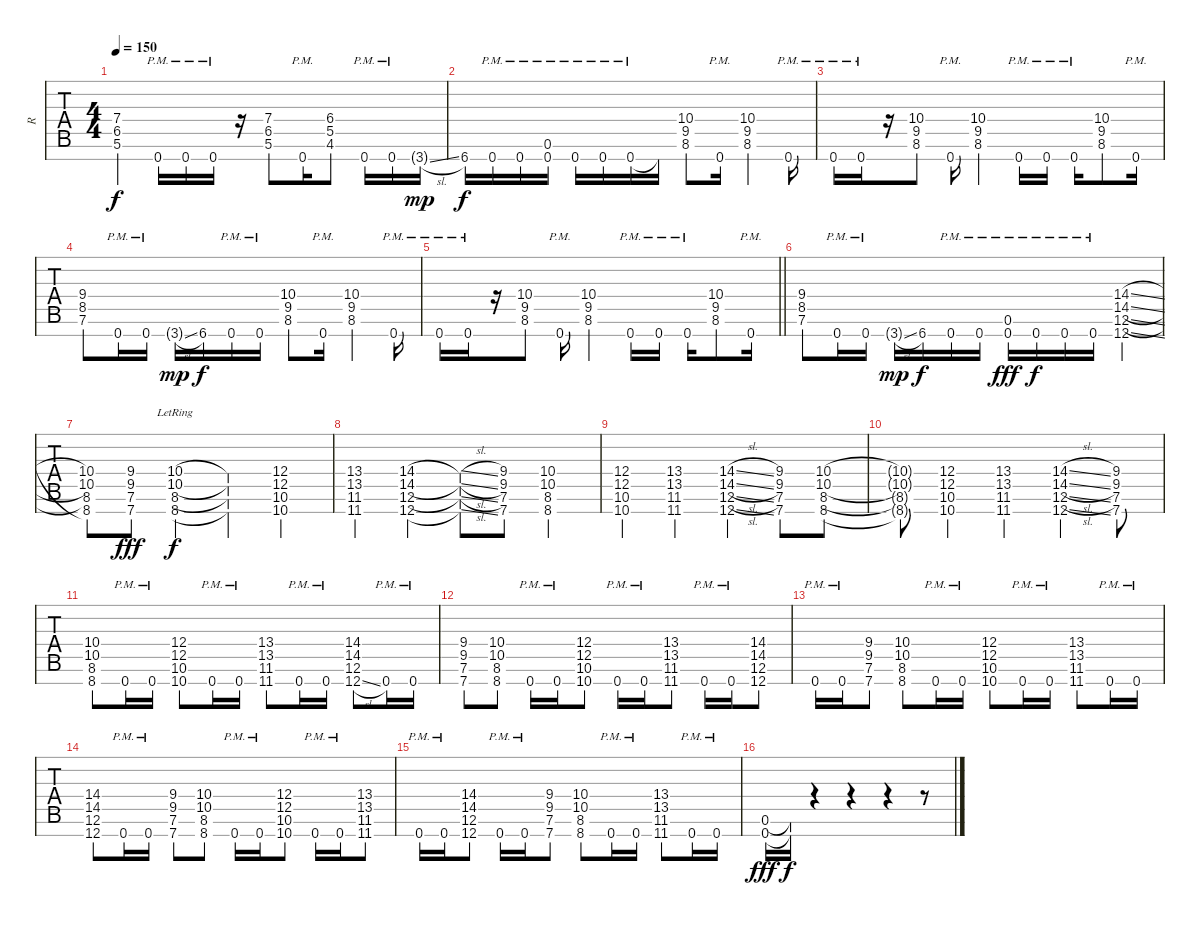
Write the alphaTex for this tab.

\track ("R" "R") {instrument distortionguitar}
\staff {tabs}
\tuning (E4 B3 G3 D3 A2 E2 A1) {hide}
\ts (4 4)
\tempo 150
\clef f4
\ks c
(7.4 6.5 5.6).4{dy f} 0.7{pm}.16 0.7{pm}.16 0.7{pm}.16 r.16 (7.4 6.5 5.6).8 0.7{pm}.16 (6.4 5.5 4.6).8 0.7{pm}.16 0.7{pm}.16 3.7{sl g}.16{dy mp} |
6.7.16{dy f} 0.7{pm}.16 0.7{pm}.16 (0.6{pm} 0.7{pm}).16 0.7{pm}.16 0.7{pm}.16 0.7{pm}.16 0.7{t}.16 (10.4 9.5 8.6).8 0.7{pm}.16 (10.4 9.5 8.6).4 0.7{pm}.16 |
0.7{pm}.16 0.7{pm}.16 r.16 (10.4 9.5 8.6).8 0.7{pm}.16 (10.4 9.5 8.6).4 0.7{pm}.16 0.7{pm}.16 0.7{pm}.16 (10.4 9.5 8.6).8 0.7{pm}.16 |
(9.4 8.5 7.6).8 0.7{pm}.16 0.7{pm}.16 3.7{sl g}.16{dy mp} 6.7.16{dy f} 0.7{pm}.16 0.7{pm}.16 (10.4 9.5 8.6).8 0.7{pm}.16 (10.4 9.5 8.6).4 0.7{pm}.16 |
\barLineRight lightlight
0.7{pm}.16 0.7{pm}.16 r.16 (10.4 9.5 8.6).8 0.7{pm}.16 (10.4 9.5 8.6).4 0.7{pm}.16 0.7{pm}.16 0.7{pm}.16 (10.4 9.5 8.6).8 0.7{pm}.16 |
\section ("" "")
(9.4 8.5 7.6).8 0.7{pm}.16 0.7{pm}.16 3.7{sl g}.16{dy mp} 6.7.16{dy f} 0.7{pm}.16 0.7{pm}.16 (0.6{hac pm} 0.7{hac pm}).16{dy fff} 0.7{pm}.16{dy f} 0.7{pm}.16 0.7{pm}.16 (14.4{sl} 14.5{sl} 12.6{sl} 12.7{sl}).4 |
(10.4 10.5 8.6 8.7).8 (9.4{hac} 9.5{hac} 7.6{hac} 7.7{hac}).8{dy fff} (10.4{lr} 10.5{lr} 8.6{lr} 8.7{lr}).4{dy f} (10.4{t} 10.5{t} 8.6{t} 8.7{t}).4 (12.4 12.5 10.6 10.7).4 |
(13.4 13.5 11.6 11.7).4 (14.4 14.5 12.6 12.7).4 (14.4{sl t} 14.5{sl t} 12.6{sl t} 12.7{sl t}).8 (9.4 9.5 7.6 7.7).8 (10.4 10.5 8.6 8.7).4 |
(12.4 12.5 10.6 10.7).4 (13.4 13.5 11.6 11.7).4 (14.4{sl} 14.5{sl} 12.6{sl} 12.7{sl}).4 (9.4 9.5 7.6 7.7).8 (10.4 10.5 8.6 8.7).8 |
(10.4{t} 10.5{t} 8.6{t} 8.7{t}).8 (12.4 12.5 10.6 10.7).4 (13.4 13.5 11.6 11.7).4 (14.4{sl} 14.5{sl} 12.6{sl} 12.7{sl}).4 (9.4 9.5 7.6 7.7).8 |
(10.4 10.5 8.6 8.7).8 0.7{pm}.16 0.7{pm}.16 (12.4 12.5 10.6 10.7).8 0.7{pm}.16 0.7{pm}.16 (13.4 13.5 11.6 11.7).8 0.7{pm}.16 0.7{pm}.16 (14.4 14.5 12.6 12.7{sl}).8 0.7{pm}.16 0.7{pm}.16 |
(9.4 9.5 7.6 7.7).8 (10.4 10.5 8.6 8.7).8 0.7{pm}.16 0.7{pm}.16 (12.4 12.5 10.6 10.7).8 0.7{pm}.16 0.7{pm}.16 (13.4 13.5 11.6 11.7).8 0.7{pm}.16 0.7{pm}.16 (14.4 14.5 12.6 12.7).8 |
0.7{pm}.16 0.7{pm}.16 (9.4 9.5 7.6 7.7).8 (10.4 10.5 8.6 8.7).8 0.7{pm}.16 0.7{pm}.16 (12.4 12.5 10.6 10.7).8 0.7{pm}.16 0.7{pm}.16 (13.4 13.5 11.6 11.7).8 0.7{pm}.16 0.7{pm}.16 |
(14.4 14.5 12.6 12.7).8 0.7{pm}.16 0.7{pm}.16 (9.4 9.5 7.6 7.7).8 (10.4 10.5 8.6 8.7).8 0.7{pm}.16 0.7{pm}.16 (12.4 12.5 10.6 10.7).8 0.7{pm}.16 0.7{pm}.16 (13.4 13.5 11.6 11.7).8 |
0.7{pm}.16 0.7{pm}.16 (14.4 14.5 12.6 12.7).8 0.7{pm}.16 0.7{pm}.16 (9.4 9.5 7.6 7.7).8 (10.4 10.5 8.6 8.7).8 0.7{pm}.16 0.7{pm}.16 (13.4 13.5 11.6 11.7).8 0.7{pm}.16 0.7{pm}.16 |
(0.6{hac} 0.7{hac}).16{dy fff} (0.6{t} 0.7{t}).16{dy f} r.4 r.4 r.4 r.8
